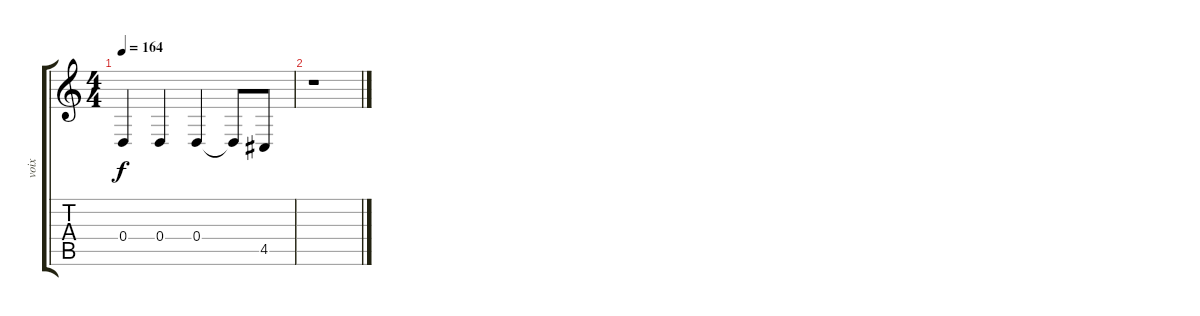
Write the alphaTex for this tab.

\track ("voix" "voix") {instrument lead8bassandlead}
\staff {score tabs}
\tuning (E4 B3 G3 D3 A2 E2) {hide}
\ts (4 4)
\tempo 164
\clef g2
\ks c
0.4.4{dy f} 0.4.4 0.4.4 0.4{t}.8 4.5.8 |
r.1
